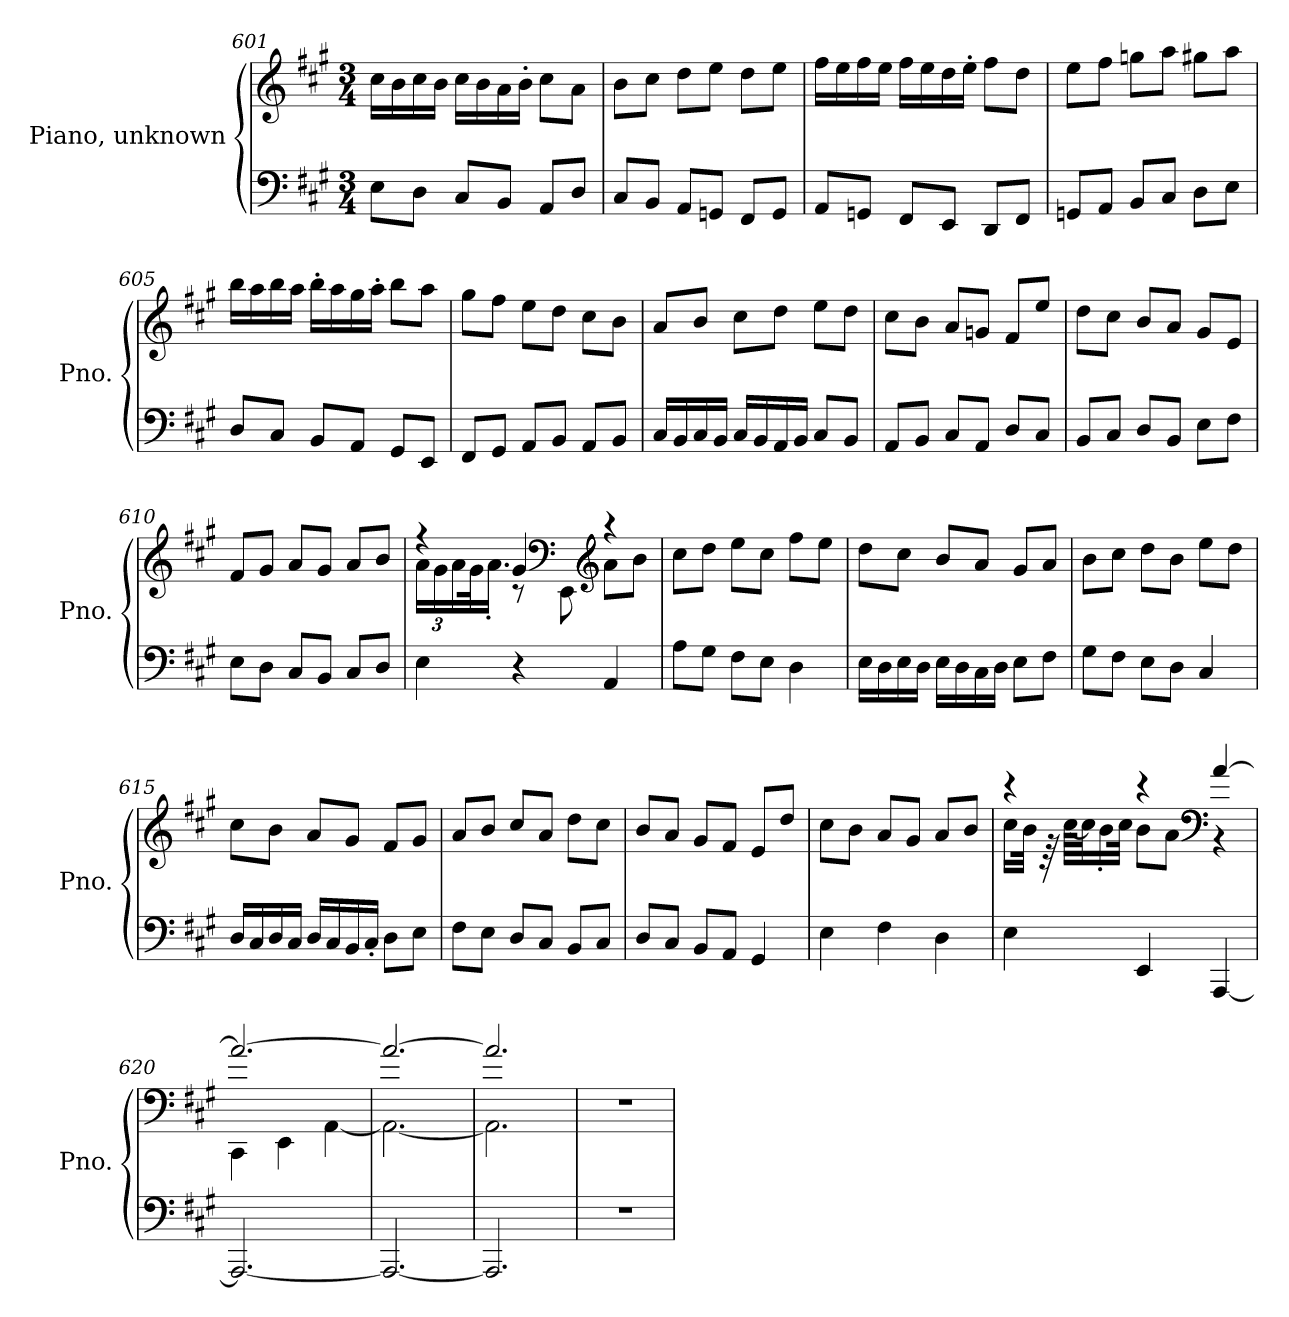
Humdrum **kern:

**kern	**kern
*part1	*part1
*staff2	*staff1
*I"Piano, unknown	*
*I'Pno.	*
*clefF4	*clefG2
*k[f#c#g#]	*k[f#c#g#]
*M3/4	*M3/4
=601	=601
8E\L	16cc#\LL
.	16b\
8D\J	16cc#\
.	16b\JJ
8C#/L	16cc#\LL
.	16b\
8BB/J	16a\
.	16b'\JJ
8AA/L	8cc#\L
8D/J	8a\J
=602	=602
8C#/L	8b\L
8BB/J	8cc#\J
8AA/L	8dd\L
8GGn/J	8ee\J
8FF#/L	8dd\L
8GG/J	8ee\J
=603	=603
8AA/L	16ff#\LL
.	16ee\
8GGn/J	16ff#\
.	16ee\JJ
8FF#/L	16ff#\LL
.	16ee\
8EE/J	16dd\
.	16ee'\JJ
8DD/L	8ff#\L
8FF#/J	8dd\J
!!LO:LB:g=z
=604	=604
8GGn/L	8ee\L
8AA/J	8ff#\J
8BB/L	8ggn\L
8C#/J	8aa\J
8D\L	8gg#X\L
8E\J	8aa\J
=605	=605
8D/L	16bb\LL
.	16aa\
8C#/J	16bb\
.	16aa\JJ
8BB/L	16bb'\LL
.	16aa\
8AA/J	16gg#\
.	16aa'\JJ
8GG#/L	8bb\L
8EE/J	8aa\J
=606	=606
8FF#/L	8gg#\L
8GG#/J	8ff#\J
8AA/L	8ee\L
8BB/J	8dd\J
8AA/L	8cc#\L
8BB/J	8b\J
=607	=607
16C#/LL	8a/L
16BB/	.
16C#/	8b/J
16BB/JJ	.
16C#/LL	8cc#\L
16BB/	.
16AA/	8dd\J
16BB/JJ	.
8C#/L	8ee\L
8BB/J	8dd\J
!!LO:LB:g=z
=608	=608
8AA/L	8cc#\L
8BB/J	8b\J
8C#/L	8a/L
8AA/J	8gn/J
8D/L	8f#/L
8C#/J	8ee/J
=609	=609
8BB/L	8dd\L
8C#/J	8cc#\J
8D/L	8b/L
8BB/J	8a/J
8E\L	8g#/L
8F#\J	8e/J
=610	=610
8E\L	8f#/L
8D\J	8g#/J
8C#/L	8a/L
8BB/J	8g#/J
8C#/L	8a/L
8D/J	8b/J
=611	=611
*	*^
*	*	*Xbrackettup
4E\	4r	24a\LL
.	.	24g#\
.	.	24a\
.	.	32g#\K
.	.	16.a'\JJ
4r	4g#/	8r
*	*clefF4	*
.	.	8EE\
*	*clefG2	*
4AA/	4r	8a\L
.	.	8b\J
*	*v	*v
=612	=612
8A\L	8cc#\L
8G#\J	8dd\J
8F#\L	8ee\L
8E\J	8cc#\J
4D\	8ff#\L
.	8ee\J
!!LO:LB:g=z
=613	=613
16E\LL	8dd\L
16D\	.
16E\	8cc#\J
16D\JJ	.
16E\LL	8b/L
16D\	.
16C#\	8a/J
16D\JJ	.
8E\L	8g#/L
8F#\J	8a/J
=614	=614
8G#\L	8b\L
8F#\J	8cc#\J
8E\L	8dd\L
8D\J	8b\J
4C#/	8ee\L
.	8dd\J
=615	=615
16D/LL	8cc#\L
16C#/	.
16D/	8b\J
16C#/JJ	.
16D/LL	8a/L
16C#/	.
16BB/	8g#/J
16C#'/JJ	.
8D\L	8f#/L
8E\J	8g#/J
=616	=616
8F#\L	8a/L
8E\J	8b/J
8D/L	8cc#/L
8C#/J	8a/J
8BB/L	8dd\L
8C#/J	8cc#\J
=617	=617
8D/L	8b/L
8C#/J	8a/J
8BB/L	8g#/L
8AA/J	8f#/J
4GG#/	8e/L
.	8dd/J
!!LO:LB:g=z
=618	=618
4E\	8cc#\L
.	8b\J
4F#\	8a/L
.	8g#/J
4D\	8a/L
.	8b/J
=619	=619
*	*^
4E\	4r	16cc#\LL
.	.	32b\JJk
.	.	64r
.	.	[64cc#\KLLL
.	.	32cc#\J]
.	.	16b'\
.	.	32cc#\JJk
4EE/	4r	8b\L
.	.	8a\J
*	*clefF4	*
[4AAA/	[4a/	4r
=620	=620	=620
2.AAA/_	2.a/_	4CC#\
.	.	4EE\
.	.	[4AA\
=621	=621	=621
2.AAA/_	2.a/_	2.AA\_
=622	=622	=622
2.AAA/]	2.a/]	2.AA\]
*	*v	*v
=623	=623
2.r	2.r
=	=
*-	*-
